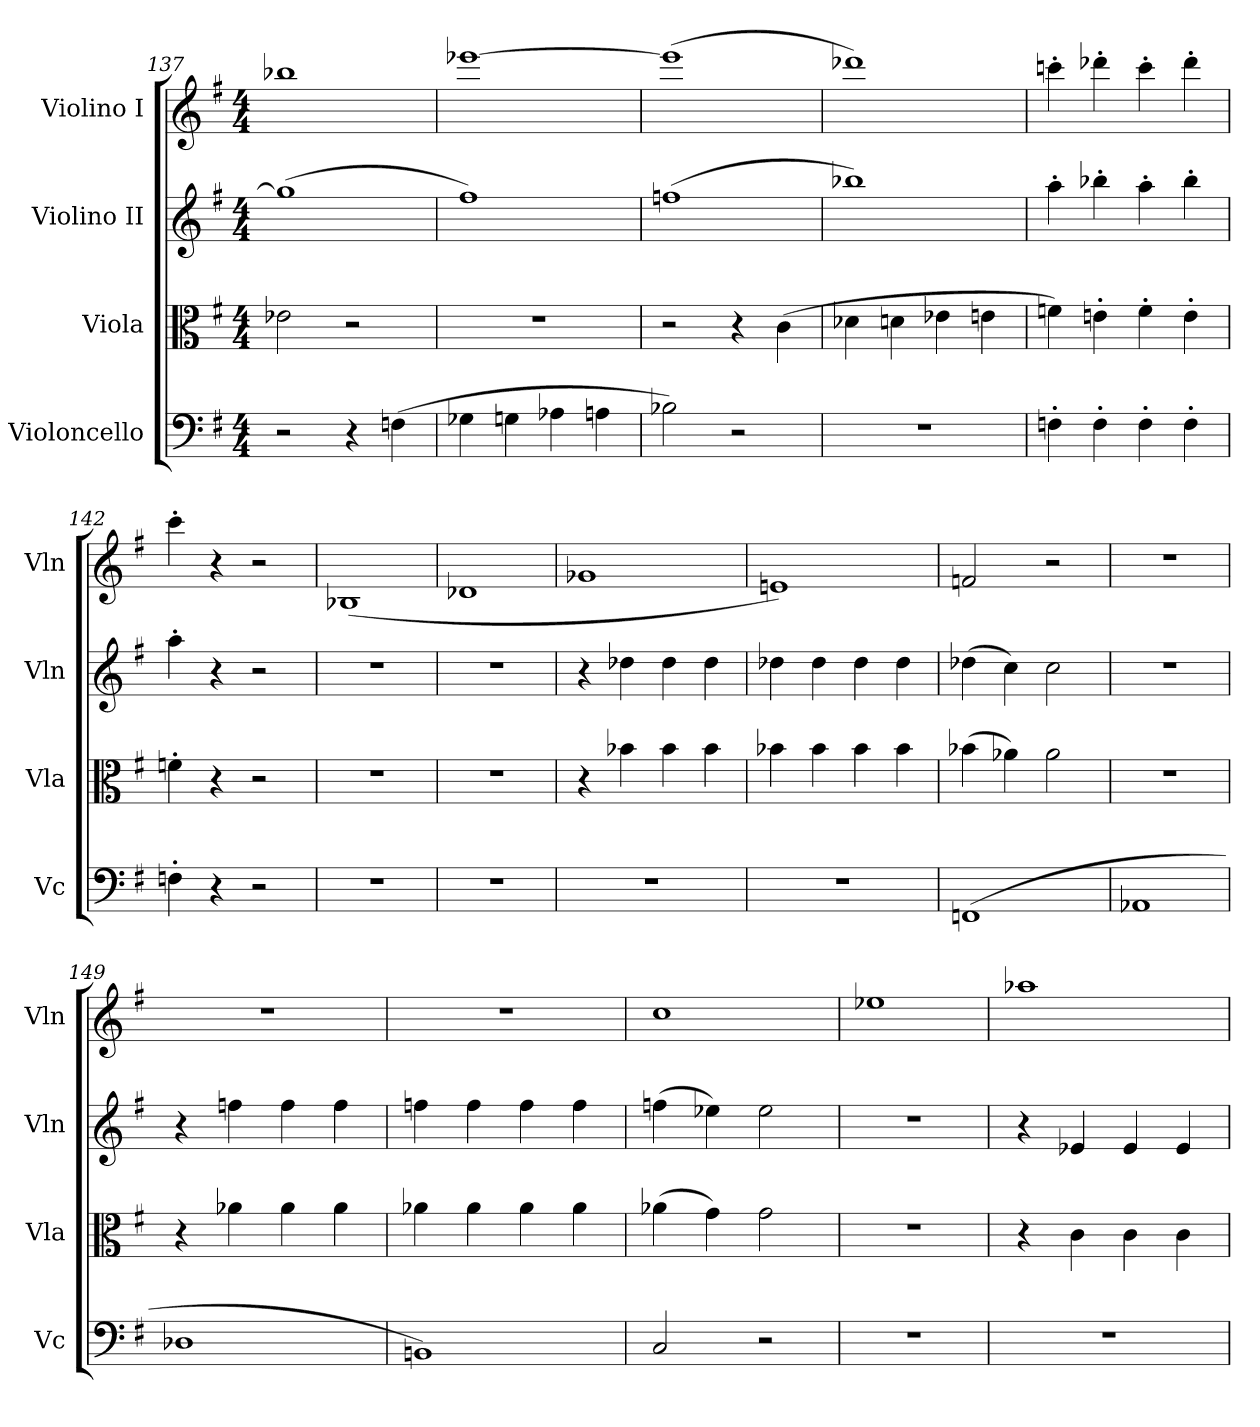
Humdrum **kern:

**kern	**kern	**kern	**kern
*part4	*part3	*part2	*part1
*staff4	*staff3	*staff2	*staff1
*I"Violoncello	*I"Viola	*I"Violino II	*I"Violino I
*I'Vc	*I'Vla	*I'Vln	*I'Vln
*clefF4	*clefC3	*clefG2	*clefG2
*k[f#]	*k[f#]	*k[f#]	*k[f#]
*G:	*G:	*G:	*G:
*M4/4	*M4/4	*M4/4	*M4/4
=137	=137	=137	=137
2r	2e-X	(1gg#]	1bb-X
4r	2r	.	.
(4Fn	.	.	.
=138	=138	=138	=138
4G-X	1r	1ff#)	[1eee-X
4Gn	.	.	.
4A-X	.	.	.
4An	.	.	.
!!LO:LB:g=z
=139	=139	=139	=139
2B-X)	2r	(1ffn	(1eee-]
2r	4r	.	.
.	(4c	.	.
=140	=140	=140	=140
1r	4d-X	1bb-X)	1ddd-X)
.	4dn	.	.
.	4e-X	.	.
.	4en	.	.
=141	=141	=141	=141
4Fn'	4fn)	4aa'	4cccn'
4F'	4en'	4bb-X'	4ddd-X'
4F'	4f'	4aa'	4ccc'
4F'	4e'	4bb-'	4ddd-'
=142	=142	=142	=142
4Fn'	4fn'	4aa'	4ccc'
4r	4r	4r	4r
2r	2r	2r	2r
=143	=143	=143	=143
1r	1r	1r	(1B-X
=144	=144	=144	=144
1r	1r	1r	1d-X
=145	=145	=145	=145
1r	4r	4r	1g-X
.	4b-X	4dd-X	.
.	4b-	4dd-	.
.	4b-	4dd-	.
=146	=146	=146	=146
1r	4b-X	4dd-X	1en)
.	4b-	4dd-	.
.	4b-	4dd-	.
.	4b-	4dd-	.
=147	=147	=147	=147
(>1FFn	(4b-X	(4dd-X	2fn
.	4a-X)	4cc)	.
.	2a-	2cc	2r
=148	=148	=148	=148
1AA-X	1r	1r	1r
!!LO:PB:g=z
=149	=149	=149	=149
1D-X	4r	4r	1r
.	4a-X	4ffn	.
.	4a-	4ff	.
.	4a-	4ff	.
=150	=150	=150	=150
1BBn)	4a-X	4ffn	1r
.	4a-	4ff	.
.	4a-	4ff	.
.	4a-	4ff	.
=151	=151	=151	=151
2C	(4a-X	(4ffn	1cc
.	4g)	4ee-X)	.
2r	2g	2ee-	.
=152	=152	=152	=152
1r	1r	1r	1ee-X
=153	=153	=153	=153
1r	4r	4r	1aa-X
.	4c	4e-X	.
.	4c	4e-	.
.	4c	4e-	.
=	=	=	=
*-	*-	*-	*-
